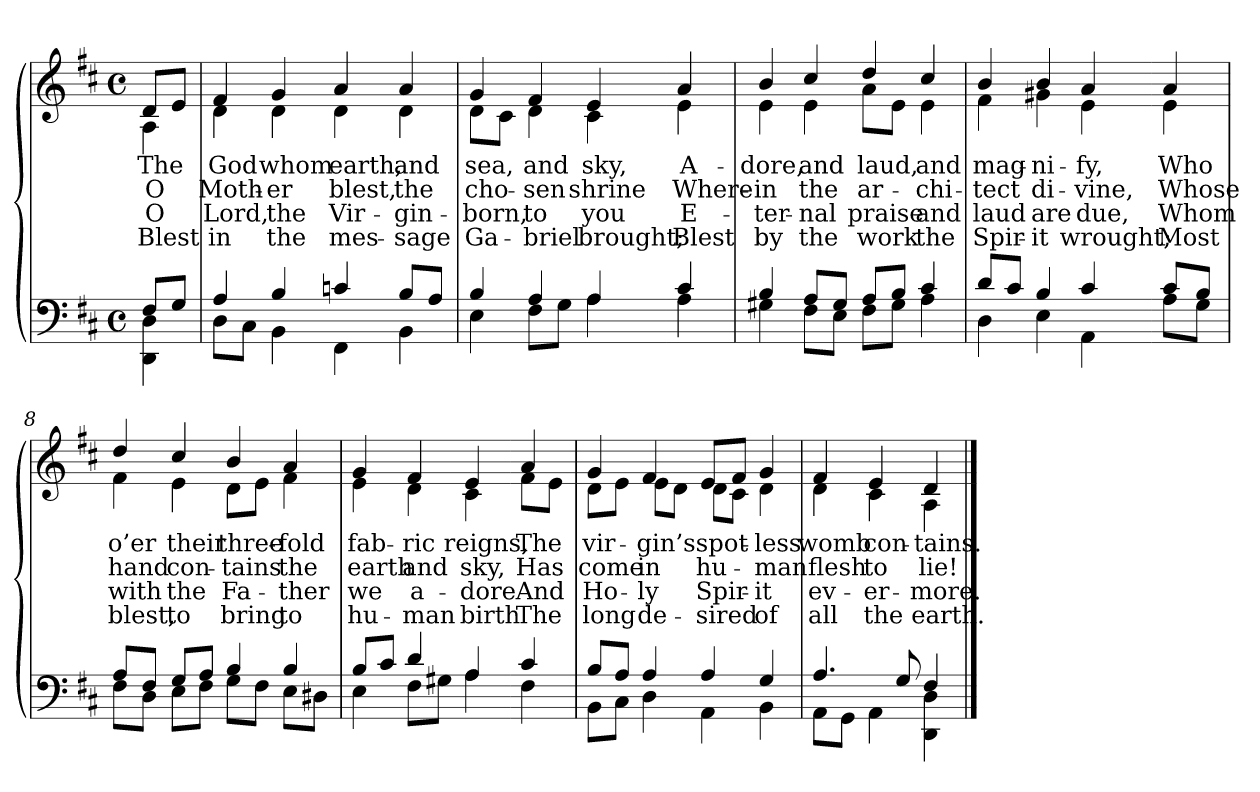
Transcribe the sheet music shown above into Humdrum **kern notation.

**kern	**kern	**text	**text	**text	**text
*part2	*part1	*part1	*part1	*part1	*part1
*staff2	*staff1	*staff1	*staff1	*staff1	*staff1
*clefF4	*clefG2	*	*	*	*
*k[f#c#]	*k[f#c#]	*	*	*	*
*M4/4	*M4/4	*	*	*	*
*met(c)	*met(c)	*	*	*	*
=1	=1	=1	=1	=1	=1
*^	*	*	*	*	*
!	!	!LO:TX:b:i:t=Verse	!	!	!	!
!	!	!	!LO:LY:b	!LO:LY:b	!LO:LY:b	!LO:LY:b
*	*	*^	*	*	*	*
8F#/L	4DD!\ 4D\	8d/L	4A\	The	O	O	Blest
8G/J	.	8e/J	.	.	.	.	.
=2	=2	=2	=2	=2	=2	=2	=2
!	!	!	!	!LO:LY:b	!LO:LY:b	!LO:LY:b	!LO:LY:b
4A/	8D\L	4f#/	4d\	God	Moth-	Lord,	in
.	8C#\J	.	.	.	.	.	.
!	!	!	!	!LO:LY:b	!LO:LY:b	!LO:LY:b	!LO:LY:b
4B/	4BB\	4g/	4d\	whom	-er	the	the
!	!	!	!	!LO:LY:b	!LO:LY:b	!LO:LY:b	!LO:LY:b
4cn/	4FF#\	4a/	4d\	earth,	blest,	Vir-	mes-
!	!	!	!	!LO:LY:b	!LO:LY:b	!LO:LY:b	!LO:LY:b
8B/L	4BB\	4a/	4d\	and	the	-gin--	-sage
8A/J	.	.	.	.	.	.	.
=3	=3	=3	=3	=3	=3	=3	=3
!	!	!	!	!LO:LY:b	!LO:LY:b	!LO:LY:b	!LO:LY:b
4B/	4E\	4g/	8d\L	sea,	cho-	-born,	Ga-
.	.	.	8c#\J	.	.	.	.
!	!	!	!	!LO:LY:b	!LO:LY:b	!LO:LY:b	!LO:LY:b
4A/	8F#\L	4f#/	4d\	and	-sen	to	-briel
.	8G\J	.	.	.	.	.	.
!	!	!	!	!LO:LY:b	!LO:LY:b	!LO:LY:b	!LO:LY:b
4A/	4A\	4e/	4c#\	sky,	shrine	you	brought;
!!LO:LB:g=z	!!
=4-	=4-	=4-	=4-	=4-	=4-	=4-	=4-
!	!	!	!	!LO:LY:b	!LO:LY:b	!LO:LY:b	!LO:LY:b
4c#/	4A\	4a/	4e\	A-	Where-	E-	Blest
=5	=5	=5	=5	=5	=5	=5	=5
!	!	!	!	!LO:LY:b	!LO:LY:b	!LO:LY:b	!LO:LY:b
4B/	4G#X\	4b/	4e\	-dore,	-in	-ter-	by
!	!	!	!	!LO:LY:b	!LO:LY:b	!LO:LY:b	!LO:LY:b
8A/L	8F#\L	4cc#/	4e\	and	the	-nal	the
8G#i/J	8E\J	.	.	.	.	.	.
!	!	!	!	!LO:LY:b	!LO:LY:b	!LO:LY:b	!LO:LY:b
8A/L	8F#\L	4dd/	8a\L	laud,	ar-	praise	work
8B/J	8G#\J	.	8e\J	.	.	.	.
!	!	!	!	!LO:LY:b	!LO:LY:b	!LO:LY:b	!LO:LY:b
4c#/	4A\	4cc#/	4e\	and	-chi-	and	the
=6	=6	=6	=6	=6	=6	=6	=6
!	!	!	!	!LO:LY:b	!LO:LY:b	!LO:LY:b	!LO:LY:b
8d/L	4D\	4b/	4f#\	mag-	-tect	laud	Spir-
8c#/J	.	.	.	.	.	.	.
!	!	!	!	!LO:LY:b	!LO:LY:b	!LO:LY:b	!LO:LY:b
4B/	4E\	4b/	4g#X\	-ni-	di-	are	-it
!	!	!	!	!LO:LY:b	!LO:LY:b	!LO:LY:b	!LO:LY:b
4c#/	4AA\	4a/	4e\	-fy,	-vine,	due,	wrought;
!!LO:LB:g=z	!!
=7-	=7-	=7-	=7-	=7-	=7-	=7-	=7-
!	!	!	!	!LO:LY:b	!LO:LY:b	!LO:LY:b	!LO:LY:b
8c#/L	8A\L	4a/	4e\	Who	Whose	Whom	Most
8B/J	8G\J	.	.	.	.	.	.
=8	=8	=8	=8	=8	=8	=8	=8
!	!	!	!	!LO:LY:b	!LO:LY:b	!LO:LY:b	!LO:LY:b
8A/L	8F#\L	4dd/	4f#\	o’er	hand	with	blest,
8F#/J	8D\J	.	.	.	.	.	.
!	!	!	!	!LO:LY:b	!LO:LY:b	!LO:LY:b	!LO:LY:b
8G/L	8E\L	4cc#/	4e\	their	con-	the	to
8A/J	8F#\J	.	.	.	.	.	.
!	!	!	!	!LO:LY:b	!LO:LY:b	!LO:LY:b	!LO:LY:b
4B/	8G\L	4b/	8d\L	three-	-tains	Fa-	bring
.	8F#\J	.	8e\J	.	.	.	.
!	!	!	!	!LO:LY:b	!LO:LY:b	!LO:LY:b	!LO:LY:b
4B/	8E\L	4a/	4f#\	-fold	the	-ther	to
.	8D#X\J	.	.	.	.	.	.
=9	=9	=9	=9	=9	=9	=9	=9
!	!	!	!	!LO:LY:b	!LO:LY:b	!LO:LY:b	!LO:LY:b
8B/L	4E\	4g/	4e\	fab-	earth	we	hu-
8c#/J	.	.	.	.	.	.	.
!	!	!	!	!LO:LY:b	!LO:LY:b	!LO:LY:b	!LO:LY:b
4d/	8F#\L	4f#/	4d\	-ric	and	a-	-man
.	8G#X\J	.	.	.	.	.	.
!	!	!	!	!LO:LY:b	!LO:LY:b	!LO:LY:b	!LO:LY:b
4A/	4A\	4e/	4c#\	reigns,	sky,	-dore	birth
!!LO:LB:g=z	!!
=10-	=10-	=10-	=10-	=10-	=10-	=10-	=10-
!	!	!	!	!LO:LY:b	!LO:LY:b	!LO:LY:b	!LO:LY:b
4c#/	4F#\	4a/	8f#\L	The	Has	And	The
.	.	.	8e\J	.	.	.	.
=11	=11	=11	=11	=11	=11	=11	=11
!	!	!	!	!LO:LY:b	!LO:LY:b	!LO:LY:b	!LO:LY:b
8B/L	8BB\L	4g/	8d\L	vir-	come	Ho-	long
8A/J	8C#\J	.	8e\J	.	.	.	.
!	!	!	!	!LO:LY:b	!LO:LY:b	!LO:LY:b	!LO:LY:b
4A/	4D\	4f#/	8e\L	-gin’s	in	-ly	de-
.	.	.	8d\J	.	.	.	.
!	!	!	!	!LO:LY:b	!LO:LY:b	!LO:LY:b	!LO:LY:b
4A/	4AA\	8e/L	8d\L	spot-	hu-	Spir-	-sired
.	.	8f#/J	8c#\J	.	.	.	.
!	!	!	!	!LO:LY:b	!LO:LY:b	!LO:LY:b	!LO:LY:b
4G/	4BB\	4g/	4d\	-less	-man	-it	of
=12	=12	=12	=12	=12	=12	=12	=12
!	!	!	!	!LO:LY:b	!LO:LY:b	!LO:LY:b	!LO:LY:b
4.A/	8AA\L	4f#/	4d\	womb	flesh	ev-	all
.	8GG\J	.	.	.	.	.	.
!	!	!	!	!LO:LY:b	!LO:LY:b	!LO:LY:b	!LO:LY:b
.	4AA\	4e/	4c#\	con-	to	-er-	the
8G/	.	.	.	.	.	.	.
!	!	!	!	!LO:LY:b	!LO:LY:b	!LO:LY:b	!LO:LY:b
4F#/	4DD!\ 4D\	4d/	4A\	-tains.	lie!	-more.	earth.
*v	*v	*	*	*	*	*	*
*	*v	*v	*	*	*	*
==	==	==	==	==	==
*-	*-	*-	*-	*-	*-
